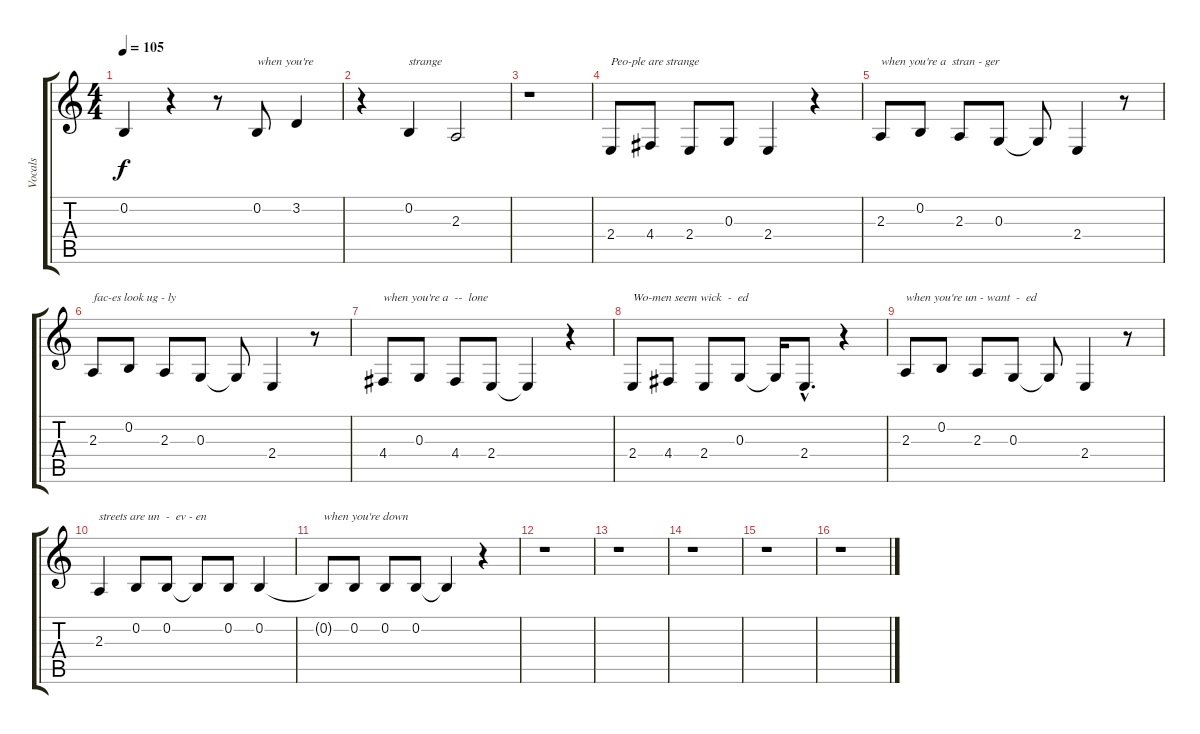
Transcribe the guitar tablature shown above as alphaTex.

\track ("Vocals" "Vocals") {instrument lead3calliope}
\staff {score tabs}
\tuning (E4 B3 G3 D3 A2 E2) {hide}
\ts (4 4)
\tempo 105
\clef g2
\ks c
0.2{t}.4{dy f} r.4 r.8 0.2.8{txt "when you're"} 3.2.4 |
r.4 0.2.4{txt "strange"} 2.3.2 |
r.1 |
2.4.8{txt "Peo-ple are strange"} 4.4.8 2.4.8 0.3.8 2.4.4 r.4 |
2.3.8{txt "when you're a  stran - ger"} 0.2.8 2.3.8 0.3.8 0.3{t}.8 2.4.4 r.8 |
2.3.8{txt "fac-es look ug - ly"} 0.2.8 2.3.8 0.3.8 0.3{t}.8 2.4.4 r.8 |
4.4.8{txt "when you're a  --  lone"} 0.3.8 4.4.8 2.4.8 2.4{t}.4 r.4 |
2.4.8{txt "Wo-men seem wick  -  ed"} 4.4.8 2.4.8 0.3.8 0.3{t}.16 2.4{hac}.8{d} r.4 |
2.3.8{txt "when you're un - want  -  ed"} 0.2.8 2.3.8 0.3.8 0.3{t}.8 2.4.4 r.8 |
2.3.4{txt "streets are un  -  ev - en"} 0.2.8 0.2.8 0.2{t}.8 0.2.8 0.2.4 |
0.2{t}.8{txt "when you're down"} 0.2.8 0.2.8 0.2.8 0.2{t}.4 r.4 |
r.1 |
r.1 |
r.1 |
r.1 |
r.1
